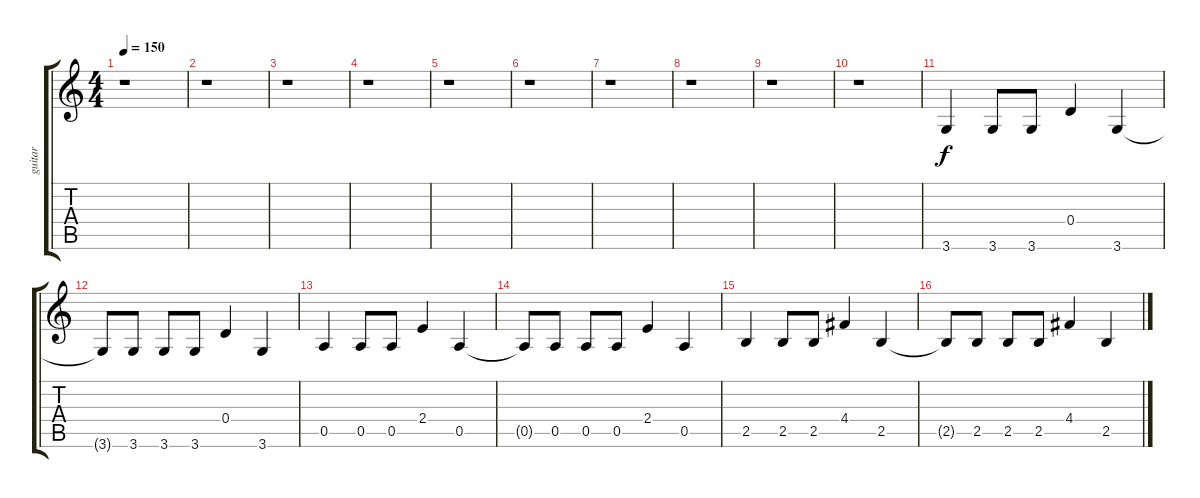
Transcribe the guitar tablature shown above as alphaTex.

\track ("guitar" "guitar") {instrument acousticguitarnylon}
\staff {score tabs}
\tuning (E4 B3 G3 D3 A2 E2) {hide}
\ts (4 4)
\tempo 150
\clef g2
\ks c
r.1{dy f} |
r.1 |
r.1 |
r.1 |
r.1 |
r.1 |
r.1 |
r.1 |
r.1 |
r.1 |
3.6.4 3.6.8 3.6.8 0.4.4 3.6.4 |
3.6{t}.8 3.6.8 3.6.8 3.6.8 0.4.4 3.6.4 |
0.5.4 0.5.8 0.5.8 2.4.4 0.5.4 |
0.5{t}.8 0.5.8 0.5.8 0.5.8 2.4.4 0.5.4 |
2.5.4 2.5.8 2.5.8 4.4.4 2.5.4 |
2.5{t}.8 2.5.8 2.5.8 2.5.8 4.4.4 2.5.4
